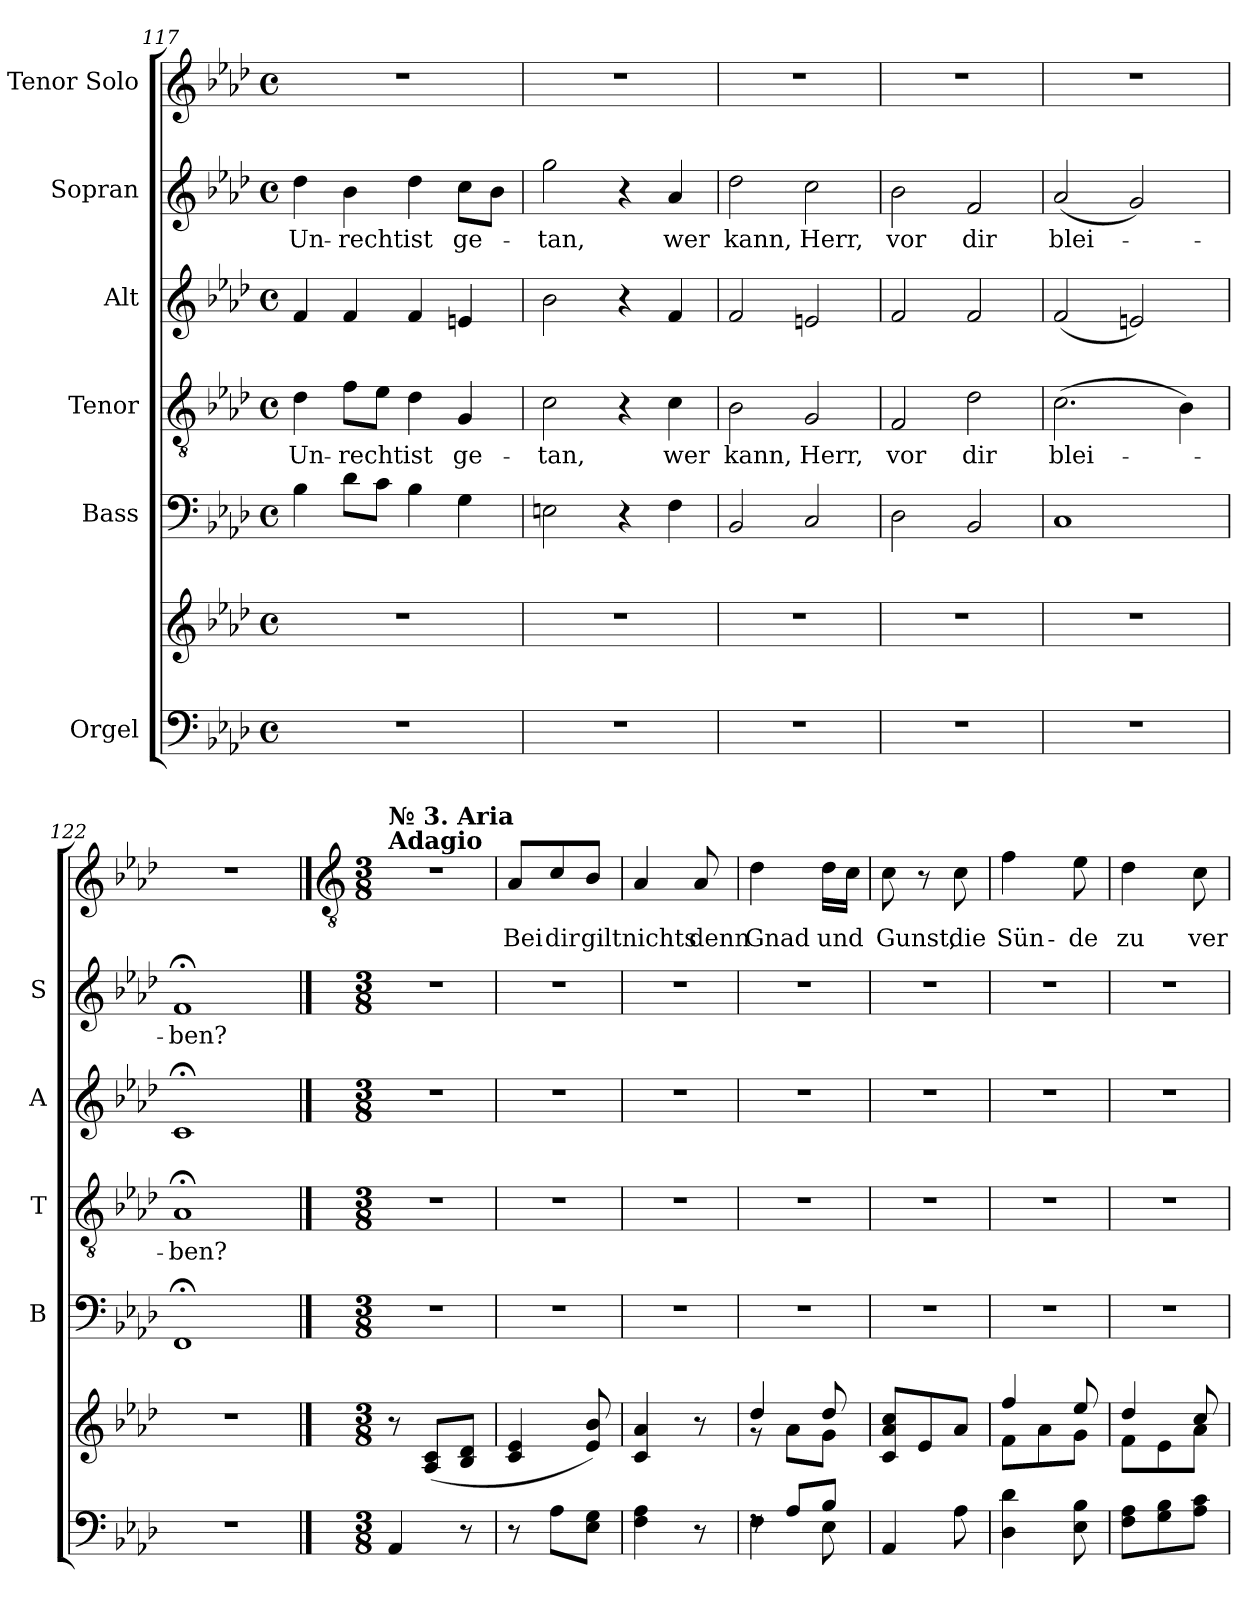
**kern	**kern	**kern	**kern	**text	**kern	**kern	**text	**kern	**text
*part6	*part6	*part5	*part4	*part4	*part3	*part2	*part2	*part1	*part1
*staff7	*staff6	*staff5	*staff4	*staff4	*staff3	*staff2	*staff2	*staff1	*staff1
*I"Orgel	*	*I"Bass	*I"Tenor	*	*I"Alt	*I"Sopran	*	*I"Tenor Solo	*
*	*	*I'B	*I'T	*	*I'A	*I'S	*	*	*
!!LO:LB:g=z
*clefF4	*clefG2	*clefF4	*clefGv2	*	*clefG2	*clefG2	*	*clefG2	*
*k[b-e-a-d-]	*k[b-e-a-d-]	*k[b-e-a-d-]	*k[b-e-a-d-]	*	*k[b-e-a-d-]	*k[b-e-a-d-]	*	*k[b-e-a-d-]	*
*M4/4	*M4/4	*M4/4	*M4/4	*	*M4/4	*M4/4	*	*M4/4	*
*met(c)	*met(c)	*met(c)	*met(c)	*	*met(c)	*met(c)	*	*met(c)	*
=117	=117	=117	=117	=117	=117	=117	=117	=117	=117
!	!	!	!	!LO:LY:b	!	!	!LO:LY:b	!	!
1r	1r	4B-\	4d-\	Un-	4f/	4dd-\	Un-	1r	.
!	!	!	!	!LO:LY:b	!	!	!LO:LY:b	!	!
.	.	8d-\L	8f\L	-recht	4f/	4b-\	-recht	.	.
.	.	8c\J	8e-\J	.	.	.	.	.	.
!	!	!	!	!LO:LY:b	!	!	!LO:LY:b	!	!
.	.	4B-\	4d-\	ist	4f/	4dd-\	ist	.	.
!	!	!	!	!LO:LY:b	!	!	!LO:LY:b	!	!
.	.	4G\	4G/	ge-	4en/	8cc\L	ge-	.	.
.	.	.	.	.	.	8b-\J	.	.	.
=118	=118	=118	=118	=118	=118	=118	=118	=118	=118
!	!	!	!	!LO:LY:b	!	!	!LO:LY:b	!	!
1r	1r	2En\	2c\	-tan,	2b-\	2gg\	-tan,	1r	.
.	.	4r	4r	.	4r	4r	.	.	.
!	!	!	!	!LO:LY:b	!	!	!LO:LY:b	!	!
.	.	4F\	4c\	wer	4f/	4a-/	wer	.	.
=119	=119	=119	=119	=119	=119	=119	=119	=119	=119
!	!	!	!	!LO:LY:b	!	!	!LO:LY:b	!	!
1r	1r	2BB-/	2B-\	kann,	2f/	2dd-\	kann,	1r	.
!	!	!	!	!LO:LY:b	!	!	!LO:LY:b	!	!
.	.	2C/	2G/	Herr,	2en/	2cc\	Herr,	.	.
=120	=120	=120	=120	=120	=120	=120	=120	=120	=120
!	!	!	!	!LO:LY:b	!	!	!LO:LY:b	!	!
1r	1r	2D-\	2F/	vor	2f/	2b-\	vor	1r	.
!	!	!	!	!LO:LY:b	!	!	!LO:LY:b	!	!
.	.	2BB-/	2d-\	dir	2f/	2f/	dir	.	.
=121	=121	=121	=121	=121	=121	=121	=121	=121	=121
!	!	!	!	!LO:LY:b	!	!	!LO:LY:b	!	!
1r	1r	1C	(>2.c\	blei-	(<2f/	(<2a-/	blei-	1r	.
.	.	.	.	.	2en/)	2g/)	.	.	.
.	.	.	4B-\)	.	.	.	.	.	.
=122	=122	=122	=122	=122	=122	=122	=122	=122	=122
!	!	!	!	!LO:LY:b	!	!	!LO:LY:b	!	!
1r	1r	1FF;<	1A-;<	-ben?	1c;<	1f;<	-ben?	1r	.
!!LO:PB:g=z
==123	==123	==123	==123	==123	==123	==123	==123	==123	==123
*	*	*	*	*	*	*	*	*clefGv2	*
*M3/8	*M3/8	*M3/8	*M3/8	*	*M3/8	*M3/8	*	*M3/8	*
!	!	!	!	!	!	!	!	!LO:TX:a:B:t=Adagio	!
!	!	!	!	!	!	!	!	!LO:TX:a:B:t=№ 3. Aria	!
4AA-/	8r	4.r	4.r	.	4.r	4.r	.	4.r	.
.	(>8A-/ 8c/L	.	.	.	.	.	.	.	.
8r	8B-/ 8d-/J	.	.	.	.	.	.	.	.
=124	=124	=124	=124	=124	=124	=124	=124	=124	=124
!	!	!	!	!	!	!	!	!	!LO:LY:b
8r	4c/ 4e-/	4.r	4.r	.	4.r	4.r	.	8A-/L	Bei
!	!	!	!	!	!	!	!	!	!LO:LY:b
8A-\L	.	.	.	.	.	.	.	8c/	dir
!	!	!	!	!	!	!	!	!	!LO:LY:b
8E-\ 8G\J	8e-/ 8b-/)	.	.	.	.	.	.	8B-/J	gilt
=125	=125	=125	=125	=125	=125	=125	=125	=125	=125
!	!	!	!	!	!	!	!	!	!LO:LY:b
4F\ 4A-\	4c/ 4a-/	4.r	4.r	.	4.r	4.r	.	4A-/	nichts
!	!	!	!	!	!	!	!	!	!LO:LY:b
8r	8r	.	.	.	.	.	.	8A-/	denn
=126	=126	=126	=126	=126	=126	=126	=126	=126	=126
*^	*^	*	*	*	*	*	*	*	*
!	!	!	!	!	!	!	!	!	!	!	!LO:LY:b
8rF	4F\	4dd-/	8r	4.r	4.r	.	4.r	4.r	.	4d-\	Gnad
8A-/L	.	.	8a-\L	.	.	.	.	.	.	.	.
!	!	!	!	!	!	!	!	!	!	!	!LO:LY:b
8B-/J	8E-\	8dd-/	8g\J	.	.	.	.	.	.	16d-\LL	und
.	.	.	.	.	.	.	.	.	.	16c\JJ	.
*v	*v	*	*	*	*	*	*	*	*	*	*
*	*v	*v	*	*	*	*	*	*	*	*
=127	=127	=127	=127	=127	=127	=127	=127	=127	=127
!	!	!	!	!	!	!	!	!	!LO:LY:b
4AA-/	8c/ 8a-/ 8cc/L	4.r	4.r	.	4.r	4.r	.	8c\	Gunst,
.	8e-/	.	.	.	.	.	.	8r	.
!	!	!	!	!	!	!	!	!	!LO:LY:b
8A-\	8a-/J	.	.	.	.	.	.	8c\	die
=128	=128	=128	=128	=128	=128	=128	=128	=128	=128
*	*^	*	*	*	*	*	*	*	*
!	!	!	!	!	!	!	!	!	!	!LO:LY:b
4D-\ 4d-\	4ff/	8f\L	4.r	4.r	.	4.r	4.r	.	4f\	Sün-
.	.	8a-\	.	.	.	.	.	.	.	.
!	!	!	!	!	!	!	!	!	!	!LO:LY:b
8E-\ 8B-\	8ee-/	8g\J	.	.	.	.	.	.	8e-\	-de
=129	=129	=129	=129	=129	=129	=129	=129	=129	=129	=129
!	!	!	!	!	!	!	!	!	!	!LO:LY:b
8F\ 8A-\L	4dd-/	8f\L	4.r	4.r	.	4.r	4.r	.	4d-\	zu
8G\ 8B-\	.	8e-\	.	.	.	.	.	.	.	.
!	!	!	!	!	!	!	!	!	!	!LO:LY:b
8A-\ 8c\J	8cc/	8a-\J	.	.	.	.	.	.	8c\	ver-
*	*v	*v	*	*	*	*	*	*	*	*
=	=	=	=	=	=	=	=	=	=
*-	*-	*-	*-	*-	*-	*-	*-	*-	*-
